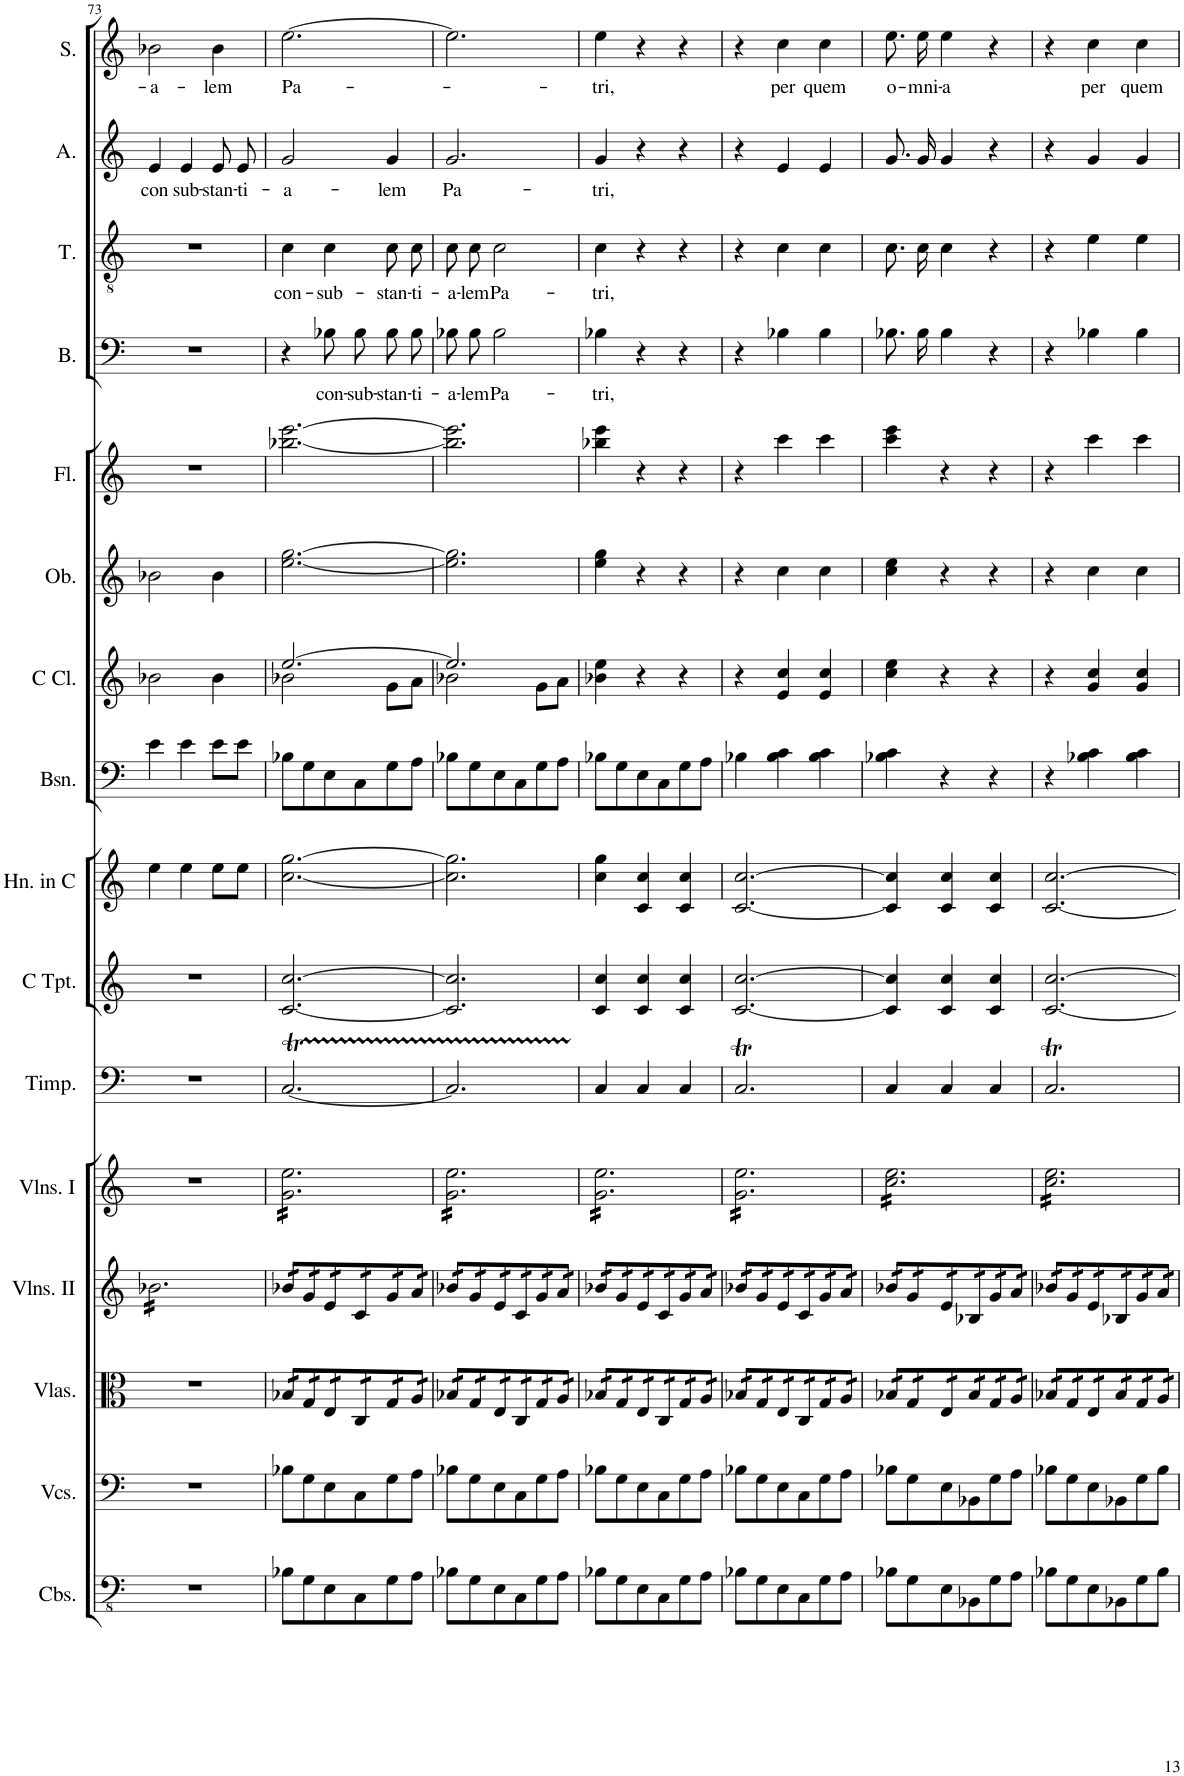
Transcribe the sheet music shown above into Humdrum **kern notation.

**kern	**kern	**kern	**kern	**kern	**kern	**kern	**kern	**kern	**kern	**kern	**kern	**kern	**text	**kern	**text	**kern	**text	**kern	**text
*part16	*part15	*part14	*part13	*part12	*part11	*part10	*part9	*part8	*part7	*part6	*part5	*part4	*part4	*part3	*part3	*part2	*part2	*part1	*part1
*staff16	*staff15	*staff14	*staff13	*staff12	*staff11	*staff10	*staff9	*staff8	*staff7	*staff6	*staff5	*staff4	*staff4	*staff3	*staff3	*staff2	*staff2	*staff1	*staff1
*I"Contrabasses	*I"Violoncellos	*I"Violas	*I"Violins II	*I"Violins I	*I"Timpani	*I"C Trumpet	*I"Horn in C	*I"Bassoon	*I"C Clarinet	*I"Oboe	*I"Flute	*I"Bass	*	*I"Tenor	*	*I"Alto	*	*I"Soprano	*
*I'Cbs.	*I'Vcs.	*I'Vlas.	*I'Vlns. II	*I'Vlns. I	*I'Timp.	*I'C Tpt.	*I'Hn. in C	*I'Bsn.	*I'C Cl.	*I'Ob.	*I'Fl.	*I'B.	*	*I'T.	*	*I'A.	*	*I'S.	*
!!LO:PB:g=z
*clefFv4	*clefF4	*clefC3	*clefG2	*clefG2	*clefF4	*clefG2	*clefG2	*clefF4	*clefG2	*clefG2	*clefG2	*clefF4	*	*clefGv2	*	*clefG2	*	*clefG2	*
*	*	*	*	*	*	*	*Trd4c7	*	*Trd1c2	*	*	*	*	*	*	*	*	*	*
*k[]	*k[]	*k[]	*k[]	*k[]	*k[]	*k[]	*k[]	*k[]	*k[]	*k[]	*k[]	*k[]	*	*k[]	*	*k[]	*	*k[]	*
*M3/4	*M3/4	*M3/4	*M3/4	*M3/4	*M3/4	*M3/4	*M3/4	*M3/4	*M3/4	*M3/4	*M3/4	*M3/4	*	*M3/4	*	*M3/4	*	*M3/4	*
=73	=73	=73	=73	=73	=73	=73	=73	=73	=73	=73	=73	=73	=73	=73	=73	=73	=73	=73	=73
!	!	!	!	!	!	!	!	!	!	!	!	!	!	!	!	!	!LO:LY:b	!	!LO:LY:b
*	*	*	*tremolo	*	*	*	*	*	*	*	*	*	*	*	*	*	*	*	*
2.r	2.r	2.r	16b-X\LL	2.r	2.r	2.r	4ee\	4e\	2b-X\	2b-X\	2.r	2.r	.	2.r	.	4e/	con	2b-X\	-a-
.	.	.	16b-X\	.	.	.	.	.	.	.	.	.	.	.	.	.	.	.	.
.	.	.	16b-X\	.	.	.	.	.	.	.	.	.	.	.	.	.	.	.	.
.	.	.	16b-X\	.	.	.	.	.	.	.	.	.	.	.	.	.	.	.	.
!	!	!	!	!	!	!	!	!	!	!	!	!	!	!	!	!	!LO:LY:b	!	!
.	.	.	16b-X\	.	.	.	4ee\	4e\	.	.	.	.	.	.	.	4e/	sub-	.	.
.	.	.	16b-X\	.	.	.	.	.	.	.	.	.	.	.	.	.	.	.	.
.	.	.	16b-X\	.	.	.	.	.	.	.	.	.	.	.	.	.	.	.	.
.	.	.	16b-X\	.	.	.	.	.	.	.	.	.	.	.	.	.	.	.	.
!	!	!	!	!	!	!	!	!	!	!	!	!	!	!	!	!	!LO:LY:b	!	!LO:LY:b
.	.	.	16b-X\	.	.	.	8ee\L	8e\L	4b-\	4b-\	.	.	.	.	.	8e/L	-stan-	4b-\	-lem
.	.	.	16b-X\	.	.	.	.	.	.	.	.	.	.	.	.	.	.	.	.
!	!	!	!	!	!	!	!	!	!	!	!	!	!	!	!	!	!LO:LY:b	!	!
.	.	.	16b-X\	.	.	.	8ee\J	8e\J	.	.	.	.	.	.	.	8e/J	-ti-	.	.
.	.	.	16b-X\JJ	.	.	.	.	.	.	.	.	.	.	.	.	.	.	.	.
=74	=74	=74	=74	=74	=74	=74	=74	=74	=74	=74	=74	=74	=74	=74	=74	=74	=74	=74	=74
*	*	*	*	*	*	*	*	*	*^	*	*	*	*	*	*	*	*	*	*
!	!	!	!	!	!	!	!	!	!	!	!	!	!	!	!	!LO:LY:b	!	!LO:LY:b	!	!LO:LY:b
*	*	*tremolo	*	*	*	*	*	*	*	*	*	*	*	*	*	*	*	*	*	*
*	*	*	*	*tremolo	*	*	*	*	*	*	*	*	*	*	*	*	*	*	*	*
8BB-X\L	8B-X\L	16B-X/LL	16b-X/LL	16g\ 16ee\LL	[2.CT/	[2.c/ [2.cc/	[2.cc\ [2.gg\	8B-X\L	[2.ee/	2b-X\	[2.ee\ [2.gg\	[2.bb-X\ [2.eee\	4r	.	4c\	con-	2g/	-a-	[2.ee\	Pa-
.	.	16B-X/	16b-X/	16g\ 16ee\	.	.	.	.	.	.	.	.	.	.	.	.	.	.	.	.
8GG\	8G\	16G/	16g/	16g\ 16ee\	.	.	.	8G\	.	.	.	.	.	.	.	.	.	.	.	.
.	.	16G/	16g/	16g\ 16ee\	.	.	.	.	.	.	.	.	.	.	.	.	.	.	.	.
!	!	!	!	!	!	!	!	!	!	!	!	!	!	!LO:LY:b	!	!LO:LY:b	!	!	!	!
8EE\	8E\	16E/	16e/	16g\ 16ee\	.	.	.	8E\	.	.	.	.	8B-X\L	con-	4c\	-sub-	.	.	.	.
.	.	16E/	16e/	16g\ 16ee\	.	.	.	.	.	.	.	.	.	.	.	.	.	.	.	.
!	!	!	!	!	!	!	!	!	!	!	!	!	!	!LO:LY:b	!	!	!	!	!	!
8CC\	8C\	16C/	16c/	16g\ 16ee\	.	.	.	8C\	.	.	.	.	8B-\J	-sub-	.	.	.	.	.	.
.	.	16C/	16c/	16g\ 16ee\	.	.	.	.	.	.	.	.	.	.	.	.	.	.	.	.
!	!	!	!	!	!	!	!	!	!	!	!	!	!	!LO:LY:b	!	!LO:LY:b	!	!LO:LY:b	!	!
8GG\	8G\	16G/	16g/	16g\ 16ee\	.	.	.	8G\	.	8g\L	.	.	8B-\L	-stan-	8c\L	-stan-	4g/	-lem	.	.
.	.	16G/	16g/	16g\ 16ee\	.	.	.	.	.	.	.	.	.	.	.	.	.	.	.	.
!	!	!	!	!	!	!	!	!	!	!	!	!	!	!LO:LY:b	!	!LO:LY:b	!	!	!	!
8AA\J	8A\J	16A/	16a/	16g\ 16ee\	.	.	.	8A\J	.	8a\J	.	.	8B-\J	-ti-	8c\J	-ti-	.	.	.	.
.	.	16A/JJ	16a/JJ	16g\ 16ee\JJ	.	.	.	.	.	.	.	.	.	.	.	.	.	.	.	.
=75	=75	=75	=75	=75	=75	=75	=75	=75	=75	=75	=75	=75	=75	=75	=75	=75	=75	=75	=75	=75
!	!	!	!	!	!	!	!	!	!	!	!	!	!	!LO:LY:b	!	!LO:LY:b	!	!LO:LY:b	!	!
8BB-X\L	8B-X\L	16B-X/LL	16b-X/LL	16g\ 16ee\LL	2.CTTT/]	2.c/] 2.cc/]	2.cc\] 2.gg\]	8B-X\L	2.ee/]	2b-X\	2.ee\] 2.gg\]	2.bb-\] 2.eee\]	8B-X\L	-a-	8c\L	-a-	2.g/	Pa-	2.ee\]	.
.	.	16B-X/	16b-X/	16g\ 16ee\	.	.	.	.	.	.	.	.	.	.	.	.	.	.	.	.
!	!	!	!	!	!	!	!	!	!	!	!	!	!	!LO:LY:b	!	!LO:LY:b	!	!	!	!
8GG\	8G\	16G/	16g/	16g\ 16ee\	.	.	.	8G\	.	.	.	.	8B-\J	-lem	8c\J	-lem	.	.	.	.
.	.	16G/	16g/	16g\ 16ee\	.	.	.	.	.	.	.	.	.	.	.	.	.	.	.	.
!	!	!	!	!	!	!	!	!	!	!	!	!	!	!LO:LY:b	!	!LO:LY:b	!	!	!	!
8EE\	8E\	16E/	16e/	16g\ 16ee\	.	.	.	8E\	.	.	.	.	2B-\	Pa-	2c\	Pa-	.	.	.	.
.	.	16E/	16e/	16g\ 16ee\	.	.	.	.	.	.	.	.	.	.	.	.	.	.	.	.
8CC\	8C\	16C/	16c/	16g\ 16ee\	.	.	.	8C\	.	.	.	.	.	.	.	.	.	.	.	.
.	.	16C/	16c/	16g\ 16ee\	.	.	.	.	.	.	.	.	.	.	.	.	.	.	.	.
8GG\	8G\	16G/	16g/	16g\ 16ee\	.	.	.	8G\	.	8g\L	.	.	.	.	.	.	.	.	.	.
.	.	16G/	16g/	16g\ 16ee\	.	.	.	.	.	.	.	.	.	.	.	.	.	.	.	.
8AA\J	8A\J	16A/	16a/	16g\ 16ee\	.	.	.	8A\J	.	8a\J	.	.	.	.	.	.	.	.	.	.
.	.	16A/JJ	16a/JJ	16g\ 16ee\JJ	.	.	.	.	.	.	.	.	.	.	.	.	.	.	.	.
=76	=76	=76	=76	=76	=76	=76	=76	=76	=76	=76	=76	=76	=76	=76	=76	=76	=76	=76	=76	=76
!	!	!	!	!	!	!	!	!	!	!	!	!	!	!LO:LY:b	!	!LO:LY:b	!	!LO:LY:b	!	!LO:LY:b
*	*	*	*	*	*	*	*	*	*v	*v	*	*	*	*	*	*	*	*	*	*
8BB-X\L	8B-X\L	16B-X/LL	16b-X/LL	16g\ 16ee\LL	4C/	4c/ 4cc/	4cc\ 4gg\	8B-X\L	4b-X\ 4ee\	4ee\ 4gg\	4bb-X\ 4eee\	4B-X\	-tri,	4c\	-tri,	4g/	-tri,	4ee\	-tri,
.	.	16B-X/	16b-X/	16g\ 16ee\	.	.	.	.	.	.	.	.	.	.	.	.	.	.	.
8GG\	8G\	16G/	16g/	16g\ 16ee\	.	.	.	8G\	.	.	.	.	.	.	.	.	.	.	.
.	.	16G/	16g/	16g\ 16ee\	.	.	.	.	.	.	.	.	.	.	.	.	.	.	.
8EE\	8E\	16E/	16e/	16g\ 16ee\	4C/	4c/ 4cc/	4c/ 4cc/	8E\	4r	4r	4r	4r	.	4r	.	4r	.	4r	.
.	.	16E/	16e/	16g\ 16ee\	.	.	.	.	.	.	.	.	.	.	.	.	.	.	.
8CC\	8C\	16C/	16c/	16g\ 16ee\	.	.	.	8C\	.	.	.	.	.	.	.	.	.	.	.
.	.	16C/	16c/	16g\ 16ee\	.	.	.	.	.	.	.	.	.	.	.	.	.	.	.
8GG\	8G\	16G/	16g/	16g\ 16ee\	4C/	4c/ 4cc/	4c/ 4cc/	8G\	4r	4r	4r	4r	.	4r	.	4r	.	4r	.
.	.	16G/	16g/	16g\ 16ee\	.	.	.	.	.	.	.	.	.	.	.	.	.	.	.
8AA\J	8A\J	16A/	16a/	16g\ 16ee\	.	.	.	8A\J	.	.	.	.	.	.	.	.	.	.	.
.	.	16A/JJ	16a/JJ	16g\ 16ee\JJ	.	.	.	.	.	.	.	.	.	.	.	.	.	.	.
=77	=77	=77	=77	=77	=77	=77	=77	=77	=77	=77	=77	=77	=77	=77	=77	=77	=77	=77	=77
8BB-X\L	8B-X\L	16B-X/LL	16b-X/LL	16g\ 16ee\LL	2.CT/	[2.c/ [2.cc/	[2.c/ [2.cc/	4B-X\	4r	4r	4r	4r	.	4r	.	4r	.	4r	.
.	.	16B-X/	16b-X/	16g\ 16ee\	.	.	.	.	.	.	.	.	.	.	.	.	.	.	.
8GG\	8G\	16G/	16g/	16g\ 16ee\	.	.	.	.	.	.	.	.	.	.	.	.	.	.	.
.	.	16G/	16g/	16g\ 16ee\	.	.	.	.	.	.	.	.	.	.	.	.	.	.	.
!	!	!	!	!	!	!	!	!	!	!	!	!	!	!	!	!	!	!	!LO:LY:b
8EE\	8E\	16E/	16e/	16g\ 16ee\	.	.	.	4B-\ 4c\	4e/ 4cc/	4cc\	4ccc\	4B-X\	.	4c\	.	4e/	.	4cc\	per
.	.	16E/	16e/	16g\ 16ee\	.	.	.	.	.	.	.	.	.	.	.	.	.	.	.
8CC\	8C\	16C/	16c/	16g\ 16ee\	.	.	.	.	.	.	.	.	.	.	.	.	.	.	.
.	.	16C/	16c/	16g\ 16ee\	.	.	.	.	.	.	.	.	.	.	.	.	.	.	.
!	!	!	!	!	!	!	!	!	!	!	!	!	!	!	!	!	!	!	!LO:LY:b
8GG\	8G\	16G/	16g/	16g\ 16ee\	.	.	.	4B-\ 4c\	4e/ 4cc/	4cc\	4ccc\	4B-\	.	4c\	.	4e/	.	4cc\	quem
.	.	16G/	16g/	16g\ 16ee\	.	.	.	.	.	.	.	.	.	.	.	.	.	.	.
8AA\J	8A\J	16A/	16a/	16g\ 16ee\	.	.	.	.	.	.	.	.	.	.	.	.	.	.	.
.	.	16A/JJ	16a/JJ	16g\ 16ee\JJ	.	.	.	.	.	.	.	.	.	.	.	.	.	.	.
=78	=78	=78	=78	=78	=78	=78	=78	=78	=78	=78	=78	=78	=78	=78	=78	=78	=78	=78	=78
!	!	!	!	!	!	!	!	!	!	!	!	!	!	!	!	!	!	!	!LO:LY:b
8BB-X\L	8B-X\L	16B-X/LL	16b-X/LL	16cc\ 16ee\LL	4C/	4c/] 4cc/]	4c/] 4cc/]	4B-X\ 4c\	4cc\ 4ee\	4cc\ 4ee\	4ccc\ 4eee\	8.B-X\L	.	8.c\L	.	8.g/L	.	8.ee\L	o-
.	.	16B-X/	16b-X/	16cc\ 16ee\	.	.	.	.	.	.	.	.	.	.	.	.	.	.	.
8GG\	8G\	16G/	16g/	16cc\ 16ee\	.	.	.	.	.	.	.	.	.	.	.	.	.	.	.
!	!	!	!	!	!	!	!	!	!	!	!	!	!	!	!	!	!	!	!LO:LY:b
.	.	16G/	16g/	16cc\ 16ee\	.	.	.	.	.	.	.	16B-\Jk	.	16c\Jk	.	16g/Jk	.	16ee\Jk	-mni-
!	!	!	!	!	!	!	!	!	!	!	!	!	!	!	!	!	!	!	!LO:LY:b
8EE\	8E\	16E/	16e/	16cc\ 16ee\	4C/	4c/ 4cc/	4c/ 4cc/	4r	4r	4r	4r	4B-\	.	4c\	.	4g/	.	4ee\	-a
.	.	16E/	16e/	16cc\ 16ee\	.	.	.	.	.	.	.	.	.	.	.	.	.	.	.
8BBB-X\	8BB-X\	16B-/	16B-X/	16cc\ 16ee\	.	.	.	.	.	.	.	.	.	.	.	.	.	.	.
.	.	16B-/	16B-X/	16cc\ 16ee\	.	.	.	.	.	.	.	.	.	.	.	.	.	.	.
8GG\	8G\	16G/	16g/	16cc\ 16ee\	4C/	4c/ 4cc/	4c/ 4cc/	4r	4r	4r	4r	4r	.	4r	.	4r	.	4r	.
.	.	16G/	16g/	16cc\ 16ee\	.	.	.	.	.	.	.	.	.	.	.	.	.	.	.
8AA\J	8A\J	16A/	16a/	16cc\ 16ee\	.	.	.	.	.	.	.	.	.	.	.	.	.	.	.
.	.	16A/JJ	16a/JJ	16cc\ 16ee\JJ	.	.	.	.	.	.	.	.	.	.	.	.	.	.	.
=79	=79	=79	=79	=79	=79	=79	=79	=79	=79	=79	=79	=79	=79	=79	=79	=79	=79	=79	=79
8BB-X\L	8B-X\L	16B-X/LL	16b-X/LL	16cc\ 16ee\LL	2.CT/	[2.c/ [2.cc/	[2.c/ [2.cc/	4r	4r	4r	4r	4r	.	4r	.	4r	.	4r	.
.	.	16B-X/	16b-X/	16cc\ 16ee\	.	.	.	.	.	.	.	.	.	.	.	.	.	.	.
8GG\	8G\	16G/	16g/	16cc\ 16ee\	.	.	.	.	.	.	.	.	.	.	.	.	.	.	.
.	.	16G/	16g/	16cc\ 16ee\	.	.	.	.	.	.	.	.	.	.	.	.	.	.	.
!	!	!	!	!	!	!	!	!	!	!	!	!	!	!	!	!	!	!	!LO:LY:b
8EE\	8E\	16E/	16e/	16cc\ 16ee\	.	.	.	4B-X\ 4c\	4g/ 4cc/	4cc\	4ccc\	4B-X\	.	4e\	.	4g/	.	4cc\	per
.	.	16E/	16e/	16cc\ 16ee\	.	.	.	.	.	.	.	.	.	.	.	.	.	.	.
8BBB-X\	8BB-X\	16B-/	16B-X/	16cc\ 16ee\	.	.	.	.	.	.	.	.	.	.	.	.	.	.	.
.	.	16B-/	16B-X/	16cc\ 16ee\	.	.	.	.	.	.	.	.	.	.	.	.	.	.	.
!	!	!	!	!	!	!	!	!	!	!	!	!	!	!	!	!	!	!	!LO:LY:b
8GG\	8G\	16G/	16g/	16cc\ 16ee\	.	.	.	4B-\ 4c\	4g/ 4cc/	4cc\	4ccc\	4B-\	.	4e\	.	4g/	.	4cc\	quem
.	.	16G/	16g/	16cc\ 16ee\	.	.	.	.	.	.	.	.	.	.	.	.	.	.	.
8BB-\J	8B-\J	16A/	16a/	16cc\ 16ee\	.	.	.	.	.	.	.	.	.	.	.	.	.	.	.
.	.	16A/JJ	16a/JJ	16cc\ 16ee\JJ	.	.	.	.	.	.	.	.	.	.	.	.	.	.	.
*	*	*	*	*Xtremolo	*	*	*	*	*	*	*	*	*	*	*	*	*	*	*
*	*	*	*Xtremolo	*	*	*	*	*	*	*	*	*	*	*	*	*	*	*	*
*	*	*Xtremolo	*	*	*	*	*	*	*	*	*	*	*	*	*	*	*	*	*
=	=	=	=	=	=	=	=	=	=	=	=	=	=	=	=	=	=	=	=
*-	*-	*-	*-	*-	*-	*-	*-	*-	*-	*-	*-	*-	*-	*-	*-	*-	*-	*-	*-
